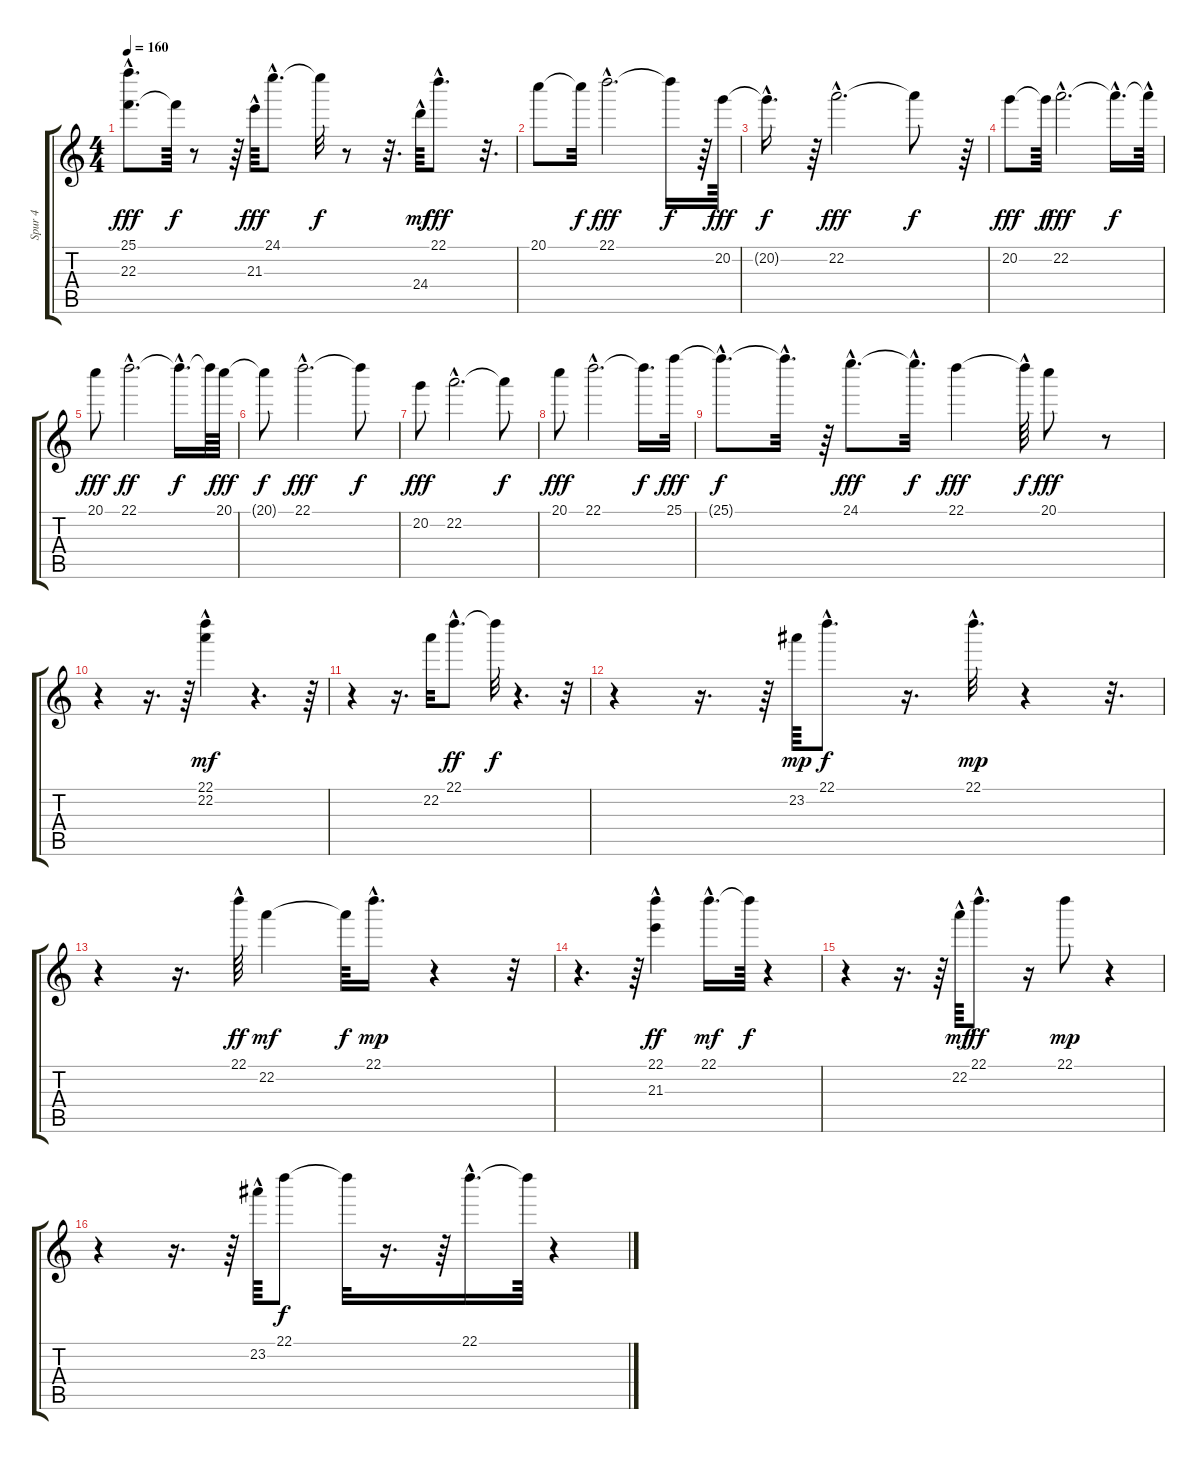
\track ("Spur 4" "Spur 4") {instrument distortionguitar}
\staff {score tabs}
\tuning (E4 B3 G3 D3 A2 E2) {hide}
\ts (4 4)
\tempo 160
\clef g2
\ks c
(25.1 22.3{hac}).8{d dy fff} 22.3{t}.64{dy f} r.8 r.64 21.3{hac}.64{dy fff} 24.1{hac}.8{d} 24.1{t}.32{dy f} r.8 r.32{d} 24.4{hac}.64{dy mf} 22.1{hac}.8{d dy fff} r.32{d} |
20.1.8 20.1{t}.32{dy f} 22.1{hac}.2{d dy fff} 22.1{t}.16{dy f} r.64 20.2.64{dy fff} |
20.2{hac t}.16{d dy f} r.64 22.2{hac}.2{d dy fff} 22.2{t}.8{dy f} r.64 |
20.2.8{dy fff} 20.2{t}.64{dy f} 22.2{hac}.2{d dy fff} 22.2{hac t}.16{d dy f} 22.2{hac t}.64 |
20.1.8{dy fff} 22.1{hac}.2{d dy ff} 22.1{hac t}.16{d dy f} 22.1{t}.64 20.1.64{dy fff} |
20.1{t}.8{dy f} 22.1{hac}.2{d dy fff} 22.1{t}.8{dy f} |
20.2.8{dy fff} 22.2{hac}.2{d} 22.2{t}.8{dy f} |
20.1.8{dy fff} 22.1{hac}.2{d} 22.1{t}.16{d dy f} 25.1.32{dy fff} |
25.1{hac t}.8{d dy f} 25.1{hac t}.32{d} r.64 24.1{hac}.8{d dy fff} 24.1{hac t}.32{d dy f} 22.1.4{dy fff} 22.1{hac t}.64{dy f} 20.1.8{dy fff} r.8 |
r.4 r.16{d} r.64 (22.1{hac} 22.2).4{dy mf} r.4{d} r.64 |
r.4 r.16{d} 22.2.32 22.1{hac}.8{d dy ff} 22.1{t}.32{dy f} r.4{d} r.32 |
r.4 r.16{d} r.64 23.2.64{dy mp} 22.1{hac}.8{d dy f} r.16{d} 22.1{hac}.32{d dy mp} r.4 r.32{d} |
r.4 r.16{d} 22.1{hac}.64{dy ff} 22.2.4{dy mf} 22.2{t}.64{dy f} 22.1{hac}.16{d dy mp} r.4 r.32 |
r.4{d} r.64 (22.1{hac} 21.3{hac}).4{dy ff} 22.1{hac}.16{d dy mf} 22.1{t}.64{dy f} r.4 |
r.4 r.16{d} r.64 22.2{hac}.64{dy mf} 22.1{hac}.8{d dy ff} r.16 22.1.8{dy mp} r.4 |
r.4 r.16{d} r.64 23.2{hac}.64 22.1.8{dy f} 22.1{t}.32 r.16{d} r.64 22.1{hac}.16{d} 22.1{t}.64 r.4
